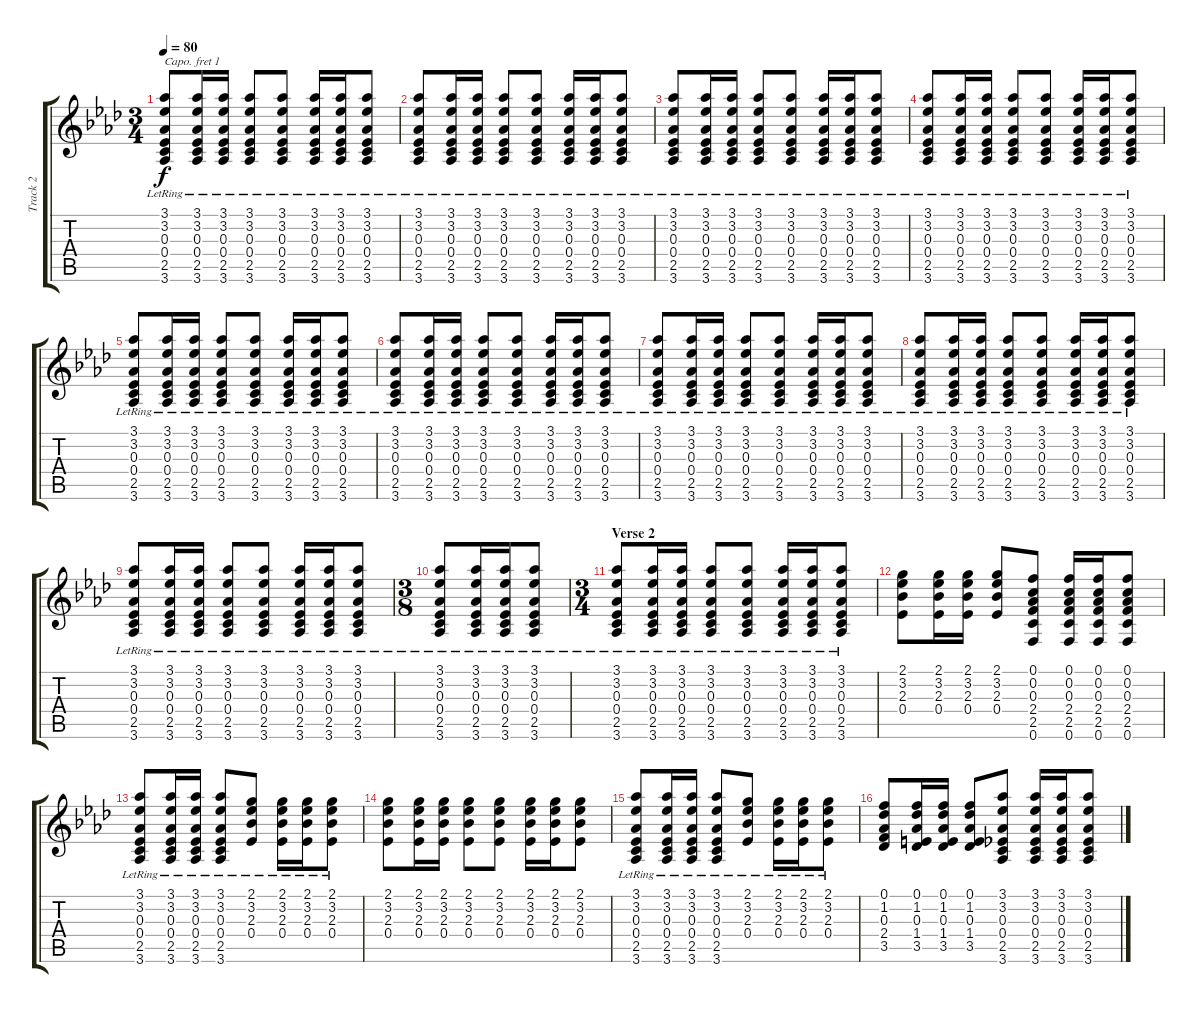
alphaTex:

\track ("Track 2" "Track 2") {instrument acousticguitarsteel}
\staff {score tabs}
\capo 1
\tuning (E4 B3 G3 D3 A2 E2) {hide}
\ts (3 4)
\tempo 80
\clef g2
\ks ab
(3.1{lr} 3.2{lr} 0.3{lr} 0.4{lr} 2.5{lr} 3.6{lr}).8{dy f} (3.1{lr} 3.2{lr} 0.3{lr} 0.4{lr} 2.5{lr} 3.6{lr}).16 (3.1{lr} 3.2{lr} 0.3{lr} 0.4{lr} 2.5{lr} 3.6{lr}).16 (3.1{lr} 3.2{lr} 0.3{lr} 0.4{lr} 2.5{lr} 3.6{lr}).8 (3.1{lr} 3.2{lr} 0.3{lr} 0.4{lr} 2.5{lr} 3.6{lr}).8 (3.1{lr} 3.2{lr} 0.3{lr} 0.4{lr} 2.5{lr} 3.6{lr}).16 (3.1{lr} 3.2{lr} 0.3{lr} 0.4{lr} 2.5{lr} 3.6{lr}).16 (3.1{lr} 3.2{lr} 0.3{lr} 0.4{lr} 2.5{lr} 3.6{lr}).8 |
(3.1{lr} 3.2{lr} 0.3{lr} 0.4{lr} 2.5{lr} 3.6{lr}).8 (3.1{lr} 3.2{lr} 0.3{lr} 0.4{lr} 2.5{lr} 3.6{lr}).16 (3.1{lr} 3.2{lr} 0.3{lr} 0.4{lr} 2.5{lr} 3.6{lr}).16 (3.1{lr} 3.2{lr} 0.3{lr} 0.4{lr} 2.5{lr} 3.6{lr}).8 (3.1{lr} 3.2{lr} 0.3{lr} 0.4{lr} 2.5{lr} 3.6{lr}).8 (3.1{lr} 3.2{lr} 0.3{lr} 0.4{lr} 2.5{lr} 3.6{lr}).16 (3.1{lr} 3.2{lr} 0.3{lr} 0.4{lr} 2.5{lr} 3.6{lr}).16 (3.1{lr} 3.2{lr} 0.3{lr} 0.4{lr} 2.5{lr} 3.6{lr}).8 |
(3.1{lr} 3.2{lr} 0.3{lr} 0.4{lr} 2.5{lr} 3.6{lr}).8 (3.1{lr} 3.2{lr} 0.3{lr} 0.4{lr} 2.5{lr} 3.6{lr}).16 (3.1{lr} 3.2{lr} 0.3{lr} 0.4{lr} 2.5{lr} 3.6{lr}).16 (3.1{lr} 3.2{lr} 0.3{lr} 0.4{lr} 2.5{lr} 3.6{lr}).8 (3.1{lr} 3.2{lr} 0.3{lr} 0.4{lr} 2.5{lr} 3.6{lr}).8 (3.1{lr} 3.2{lr} 0.3{lr} 0.4{lr} 2.5{lr} 3.6{lr}).16 (3.1{lr} 3.2{lr} 0.3{lr} 0.4{lr} 2.5{lr} 3.6{lr}).16 (3.1{lr} 3.2{lr} 0.3{lr} 0.4{lr} 2.5{lr} 3.6{lr}).8 |
(3.1{lr} 3.2{lr} 0.3{lr} 0.4{lr} 2.5{lr} 3.6{lr}).8 (3.1{lr} 3.2{lr} 0.3{lr} 0.4{lr} 2.5{lr} 3.6{lr}).16 (3.1{lr} 3.2{lr} 0.3{lr} 0.4{lr} 2.5{lr} 3.6{lr}).16 (3.1{lr} 3.2{lr} 0.3{lr} 0.4{lr} 2.5{lr} 3.6{lr}).8 (3.1{lr} 3.2{lr} 0.3{lr} 0.4{lr} 2.5{lr} 3.6{lr}).8 (3.1{lr} 3.2{lr} 0.3{lr} 0.4{lr} 2.5{lr} 3.6{lr}).16 (3.1{lr} 3.2{lr} 0.3{lr} 0.4{lr} 2.5{lr} 3.6{lr}).16 (3.1{lr} 3.2{lr} 0.3{lr} 0.4{lr} 2.5{lr} 3.6{lr}).8 |
(3.1{lr} 3.2{lr} 0.3{lr} 0.4{lr} 2.5{lr} 3.6{lr}).8 (3.1{lr} 3.2{lr} 0.3{lr} 0.4{lr} 2.5{lr} 3.6{lr}).16 (3.1{lr} 3.2{lr} 0.3{lr} 0.4{lr} 2.5{lr} 3.6{lr}).16 (3.1{lr} 3.2{lr} 0.3{lr} 0.4{lr} 2.5{lr} 3.6{lr}).8 (3.1{lr} 3.2{lr} 0.3{lr} 0.4{lr} 2.5{lr} 3.6{lr}).8 (3.1{lr} 3.2{lr} 0.3{lr} 0.4{lr} 2.5{lr} 3.6{lr}).16 (3.1{lr} 3.2{lr} 0.3{lr} 0.4{lr} 2.5{lr} 3.6{lr}).16 (3.1{lr} 3.2{lr} 0.3{lr} 0.4{lr} 2.5{lr} 3.6{lr}).8 |
(3.1{lr} 3.2{lr} 0.3{lr} 0.4{lr} 2.5{lr} 3.6{lr}).8 (3.1{lr} 3.2{lr} 0.3{lr} 0.4{lr} 2.5{lr} 3.6{lr}).16 (3.1{lr} 3.2{lr} 0.3{lr} 0.4{lr} 2.5{lr} 3.6{lr}).16 (3.1{lr} 3.2{lr} 0.3{lr} 0.4{lr} 2.5{lr} 3.6{lr}).8 (3.1{lr} 3.2{lr} 0.3{lr} 0.4{lr} 2.5{lr} 3.6{lr}).8 (3.1{lr} 3.2{lr} 0.3{lr} 0.4{lr} 2.5{lr} 3.6{lr}).16 (3.1{lr} 3.2{lr} 0.3{lr} 0.4{lr} 2.5{lr} 3.6{lr}).16 (3.1{lr} 3.2{lr} 0.3{lr} 0.4{lr} 2.5{lr} 3.6{lr}).8 |
(3.1{lr} 3.2{lr} 0.3{lr} 0.4{lr} 2.5{lr} 3.6{lr}).8 (3.1{lr} 3.2{lr} 0.3{lr} 0.4{lr} 2.5{lr} 3.6{lr}).16 (3.1{lr} 3.2{lr} 0.3{lr} 0.4{lr} 2.5{lr} 3.6{lr}).16 (3.1{lr} 3.2{lr} 0.3{lr} 0.4{lr} 2.5{lr} 3.6{lr}).8 (3.1{lr} 3.2{lr} 0.3{lr} 0.4{lr} 2.5{lr} 3.6{lr}).8 (3.1{lr} 3.2{lr} 0.3{lr} 0.4{lr} 2.5{lr} 3.6{lr}).16 (3.1{lr} 3.2{lr} 0.3{lr} 0.4{lr} 2.5{lr} 3.6{lr}).16 (3.1{lr} 3.2{lr} 0.3{lr} 0.4{lr} 2.5{lr} 3.6{lr}).8 |
(3.1{lr} 3.2{lr} 0.3{lr} 0.4{lr} 2.5{lr} 3.6{lr}).8 (3.1{lr} 3.2{lr} 0.3{lr} 0.4{lr} 2.5{lr} 3.6{lr}).16 (3.1{lr} 3.2{lr} 0.3{lr} 0.4{lr} 2.5{lr} 3.6{lr}).16 (3.1{lr} 3.2{lr} 0.3{lr} 0.4{lr} 2.5{lr} 3.6{lr}).8 (3.1{lr} 3.2{lr} 0.3{lr} 0.4{lr} 2.5{lr} 3.6{lr}).8 (3.1{lr} 3.2{lr} 0.3{lr} 0.4{lr} 2.5{lr} 3.6{lr}).16 (3.1{lr} 3.2{lr} 0.3{lr} 0.4{lr} 2.5{lr} 3.6{lr}).16 (3.1{lr} 3.2{lr} 0.3{lr} 0.4{lr} 2.5{lr} 3.6{lr}).8 |
(3.1{lr} 3.2{lr} 0.3{lr} 0.4{lr} 2.5{lr} 3.6{lr}).8 (3.1{lr} 3.2{lr} 0.3{lr} 0.4{lr} 2.5{lr} 3.6{lr}).16 (3.1{lr} 3.2{lr} 0.3{lr} 0.4{lr} 2.5{lr} 3.6{lr}).16 (3.1{lr} 3.2{lr} 0.3{lr} 0.4{lr} 2.5{lr} 3.6{lr}).8 (3.1{lr} 3.2{lr} 0.3{lr} 0.4{lr} 2.5{lr} 3.6{lr}).8 (3.1{lr} 3.2{lr} 0.3{lr} 0.4{lr} 2.5{lr} 3.6{lr}).16 (3.1{lr} 3.2{lr} 0.3{lr} 0.4{lr} 2.5{lr} 3.6{lr}).16 (3.1{lr} 3.2{lr} 0.3{lr} 0.4{lr} 2.5{lr} 3.6{lr}).8 |
\ts (3 8)
(3.1{lr} 3.2{lr} 0.3{lr} 0.4{lr} 2.5{lr} 3.6{lr}).8 (3.1{lr} 3.2{lr} 0.3{lr} 0.4{lr} 2.5{lr} 3.6{lr}).16 (3.1{lr} 3.2{lr} 0.3{lr} 0.4{lr} 2.5{lr} 3.6{lr}).16 (3.1{lr} 3.2{lr} 0.3{lr} 0.4{lr} 2.5{lr} 3.6{lr}).8 |
\ts (3 4)
\section ("" "Verse 2")
(3.1{lr} 3.2{lr} 0.3{lr} 0.4{lr} 2.5{lr} 3.6{lr}).8 (3.1{lr} 3.2{lr} 0.3{lr} 0.4{lr} 2.5{lr} 3.6{lr}).16 (3.1{lr} 3.2{lr} 0.3{lr} 0.4{lr} 2.5{lr} 3.6{lr}).16 (3.1{lr} 3.2{lr} 0.3{lr} 0.4{lr} 2.5{lr} 3.6{lr}).8 (3.1{lr} 3.2{lr} 0.3{lr} 0.4{lr} 2.5{lr} 3.6{lr}).8 (3.1{lr} 3.2{lr} 0.3{lr} 0.4{lr} 2.5{lr} 3.6{lr}).16 (3.1{lr} 3.2{lr} 0.3{lr} 0.4{lr} 2.5{lr} 3.6{lr}).16 (3.1{lr} 3.2{lr} 0.3{lr} 0.4{lr} 2.5{lr} 3.6{lr}).8 |
(2.1 3.2 2.3 0.4).8 (2.1 3.2 2.3 0.4).16 (2.1 3.2 2.3 0.4).16 (2.1 3.2 2.3 0.4).8 (0.1 0.2 0.3 2.4 2.5 0.6).8 (0.1 0.2 0.3 2.4 2.5 0.6).16 (0.1 0.2 0.3 2.4 2.5 0.6).16 (0.1 0.2 0.3 2.4 2.5 0.6).8 |
(3.1{lr} 3.2{lr} 0.3{lr} 0.4{lr} 2.5{lr} 3.6{lr}).8 (3.1{lr} 3.2{lr} 0.3{lr} 0.4{lr} 2.5{lr} 3.6{lr}).16 (3.1{lr} 3.2{lr} 0.3{lr} 0.4{lr} 2.5{lr} 3.6{lr}).16 (3.1{lr} 3.2{lr} 0.3{lr} 0.4{lr} 2.5{lr} 3.6{lr}).8 (2.1{lr} 3.2{lr} 2.3{lr} 0.4{lr}).8 (2.1{lr} 3.2{lr} 2.3{lr} 0.4{lr}).16 (2.1{lr} 3.2{lr} 2.3{lr} 0.4{lr}).16 (2.1{lr} 3.2{lr} 2.3{lr} 0.4{lr}).8 |
(2.1 3.2 2.3 0.4).8 (2.1 3.2 2.3 0.4).16 (2.1 3.2 2.3 0.4).16 (2.1 3.2 2.3 0.4).8 (2.1 3.2 2.3 0.4).8 (2.1 3.2 2.3 0.4).16 (2.1 3.2 2.3 0.4).16 (2.1 3.2 2.3 0.4).8 |
(3.1{lr} 3.2{lr} 0.3{lr} 0.4{lr} 2.5{lr} 3.6{lr}).8 (3.1{lr} 3.2{lr} 0.3{lr} 0.4{lr} 2.5{lr} 3.6{lr}).16 (3.1{lr} 3.2{lr} 0.3{lr} 0.4{lr} 2.5{lr} 3.6{lr}).16 (3.1{lr} 3.2{lr} 0.3{lr} 0.4{lr} 2.5{lr} 3.6{lr}).8 (2.1{lr} 3.2{lr} 2.3{lr} 0.4{lr}).8 (2.1{lr} 3.2{lr} 2.3{lr} 0.4{lr}).16 (2.1{lr} 3.2{lr} 2.3{lr} 0.4{lr}).16 (2.1{lr} 3.2{lr} 2.3{lr} 0.4{lr}).8 |
(0.1 1.2 0.3 2.4 3.5).8 (0.1 1.2 0.3 1.4 3.5).16 (0.1 1.2 0.3 1.4 3.5).16 (0.1 1.2 0.3 1.4 3.5).8 (3.1 3.2 0.3 0.4 2.5 3.6).8 (3.1 3.2 0.3 0.4 2.5 3.6).16 (3.1 3.2 0.3 0.4 2.5 3.6).16 (3.1 3.2 0.3 0.4 2.5 3.6).8
